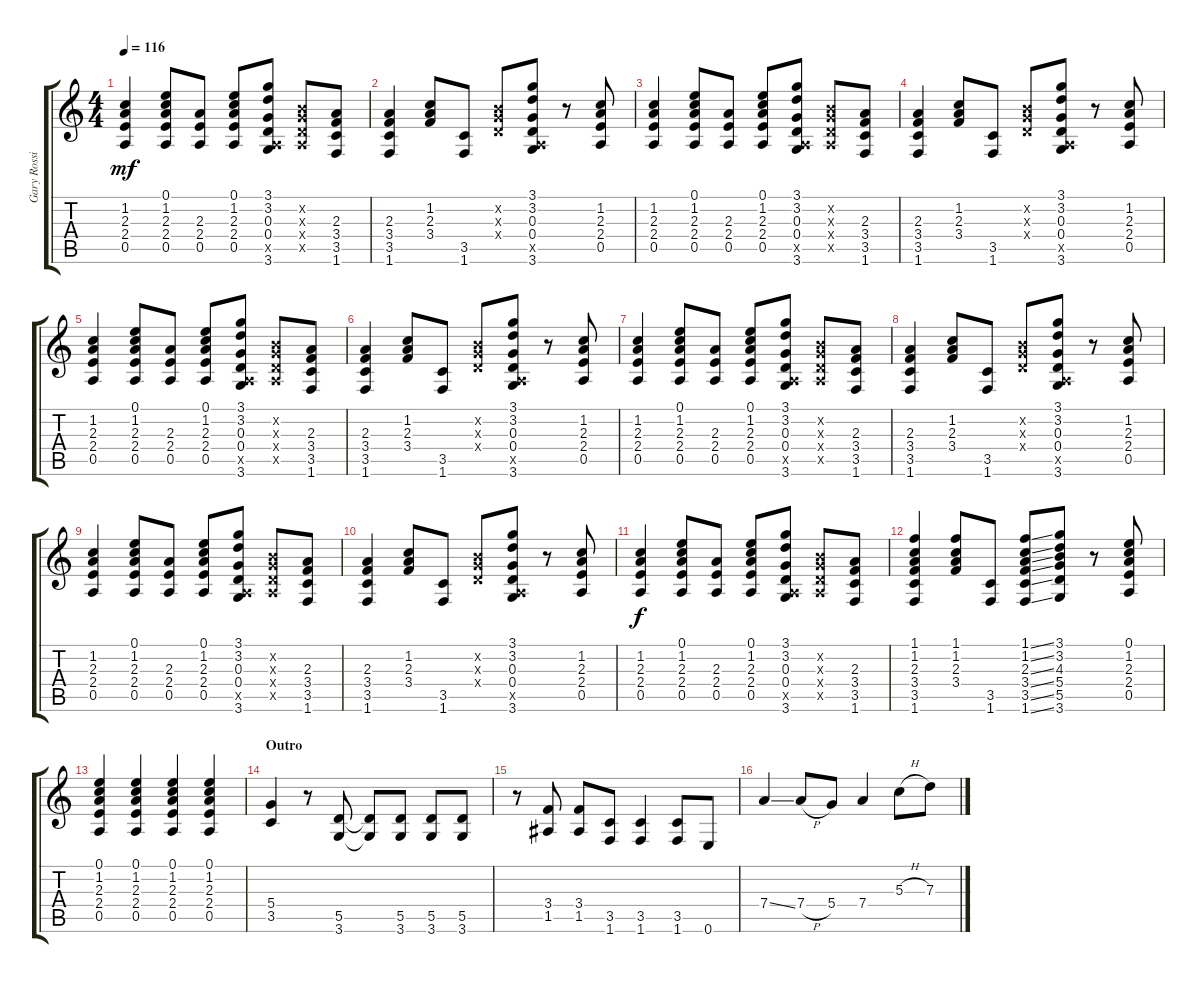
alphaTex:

\track ("Gary Rossington" "Gary Rossi") {instrument overdrivenguitar}
\staff {score tabs}
\tuning (E4 B3 G3 D3 A2 E2) {hide}
\ts (4 4)
\tempo 116
\clef g2
\ks c
(1.2 2.3 2.4 0.5).4{dy mf} (0.1 1.2 2.3 2.4 0.5).8 (2.3 2.4 0.5).8 (0.1 1.2 2.3 2.4 0.5).8 (3.1 3.2 0.3 0.4 0.5{x} 3.6).8 (0.2{x} 0.3{x} 0.4{x} 0.5{x}).8 (2.3 3.4 3.5 1.6).8 |
(2.3 3.4 3.5 1.6).4 (1.2 2.3 3.4).8 (3.5 1.6).8 (0.2{x} 0.3{x} 0.4{x}).8 (3.1 3.2 0.3 0.4 0.5{x} 3.6).8 r.8 (1.2 2.3 2.4 0.5).8 |
(1.2 2.3 2.4 0.5).4 (0.1 1.2 2.3 2.4 0.5).8 (2.3 2.4 0.5).8 (0.1 1.2 2.3 2.4 0.5).8 (3.1 3.2 0.3 0.4 0.5{x} 3.6).8 (0.2{x} 0.3{x} 0.4{x} 0.5{x}).8 (2.3 3.4 3.5 1.6).8 |
(2.3 3.4 3.5 1.6).4 (1.2 2.3 3.4).8 (3.5 1.6).8 (0.2{x} 0.3{x} 0.4{x}).8 (3.1 3.2 0.3 0.4 0.5{x} 3.6).8 r.8 (1.2 2.3 2.4 0.5).8 |
(1.2 2.3 2.4 0.5).4 (0.1 1.2 2.3 2.4 0.5).8 (2.3 2.4 0.5).8 (0.1 1.2 2.3 2.4 0.5).8 (3.1 3.2 0.3 0.4 0.5{x} 3.6).8 (0.2{x} 0.3{x} 0.4{x} 0.5{x}).8 (2.3 3.4 3.5 1.6).8 |
(2.3 3.4 3.5 1.6).4 (1.2 2.3 3.4).8 (3.5 1.6).8 (0.2{x} 0.3{x} 0.4{x}).8 (3.1 3.2 0.3 0.4 0.5{x} 3.6).8 r.8 (1.2 2.3 2.4 0.5).8 |
(1.2 2.3 2.4 0.5).4 (0.1 1.2 2.3 2.4 0.5).8 (2.3 2.4 0.5).8 (0.1 1.2 2.3 2.4 0.5).8 (3.1 3.2 0.3 0.4 0.5{x} 3.6).8 (0.2{x} 0.3{x} 0.4{x} 0.5{x}).8 (2.3 3.4 3.5 1.6).8 |
(2.3 3.4 3.5 1.6).4 (1.2 2.3 3.4).8 (3.5 1.6).8 (0.2{x} 0.3{x} 0.4{x}).8 (3.1 3.2 0.3 0.4 0.5{x} 3.6).8 r.8 (1.2 2.3 2.4 0.5).8 |
(1.2 2.3 2.4 0.5).4 (0.1 1.2 2.3 2.4 0.5).8 (2.3 2.4 0.5).8 (0.1 1.2 2.3 2.4 0.5).8 (3.1 3.2 0.3 0.4 0.5{x} 3.6).8 (0.2{x} 0.3{x} 0.4{x} 0.5{x}).8 (2.3 3.4 3.5 1.6).8 |
(2.3 3.4 3.5 1.6).4 (1.2 2.3 3.4).8 (3.5 1.6).8 (0.2{x} 0.3{x} 0.4{x}).8 (3.1 3.2 0.3 0.4 0.5{x} 3.6).8 r.8 (1.2 2.3 2.4 0.5).8 |
(1.2 2.3 2.4 0.5).4{dy f} (0.1 1.2 2.3 2.4 0.5).8 (2.3 2.4 0.5).8 (0.1 1.2 2.3 2.4 0.5).8 (3.1 3.2 0.3 0.4 0.5{x} 3.6).8 (0.2{x} 0.3{x} 0.4{x} 0.5{x}).8 (2.3 3.4 3.5 1.6).8 |
(1.1 1.2 2.3 3.4 3.5 1.6).4 (1.1 1.2 2.3 3.4).8 (3.5 1.6).8 (1.1{ss} 1.2{ss} 2.3{ss} 3.4{ss} 3.5{ss} 1.6{ss}).8 (3.1 3.2 4.3 5.4 5.5 3.6).8 r.8 (0.1 1.2 2.3 2.4 0.5).8 |
(0.1 1.2 2.3 2.4 0.5).4 (0.1 1.2 2.3 2.4 0.5).4 (0.1 1.2 2.3 2.4 0.5).4 (0.1 1.2 2.3 2.4 0.5).4 |
\section ("" "Outro")
(5.4 3.5).4 r.8 (5.5 3.6).8 (5.5{t} 3.6{t}).8 (5.5 3.6).8 (5.5 3.6).8 (5.5 3.6).8 |
r.8 (3.4 1.5).8 (3.4 1.5).8 (3.5 1.6).8 (3.5 1.6).4 (3.5 1.6).8 0.6.8 |
7.4{ss}.4 7.4{h}.8 5.4.8 7.4.4 5.3{h}.8 7.3.8
